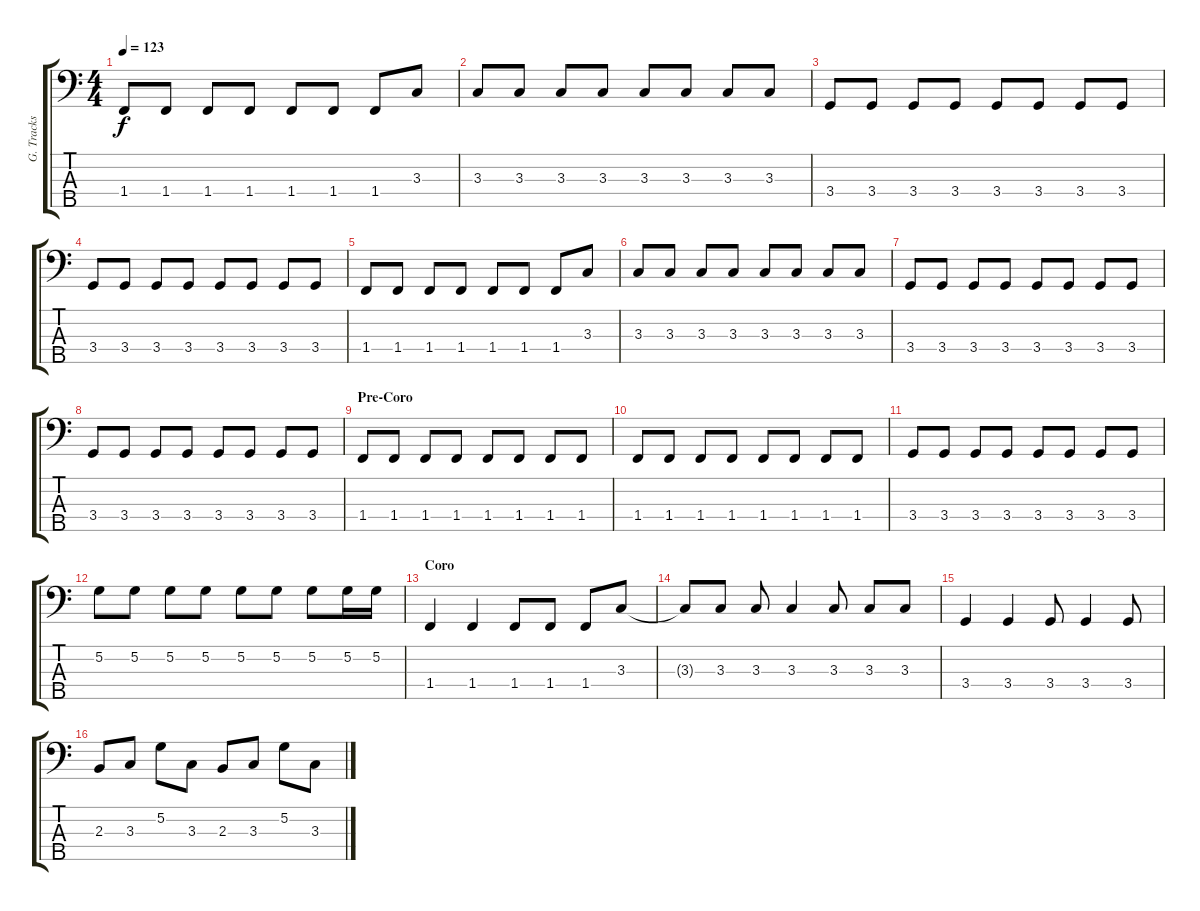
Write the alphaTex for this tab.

\track ("G. Tracks" "G. Tracks") {instrument electricbassfinger}
\staff {score tabs}
\tuning (G2 D2 A1 E1 B0) {hide}
\ts (4 4)
\tempo 123
\clef f4
\ks c
1.4.8{dy f} 1.4.8 1.4.8 1.4.8 1.4.8 1.4.8 1.4.8 3.3.8 |
3.3.8 3.3.8 3.3.8 3.3.8 3.3.8 3.3.8 3.3.8 3.3.8 |
3.4.8 3.4.8 3.4.8 3.4.8 3.4.8 3.4.8 3.4.8 3.4.8 |
3.4.8 3.4.8 3.4.8 3.4.8 3.4.8 3.4.8 3.4.8 3.4.8 |
1.4.8 1.4.8 1.4.8 1.4.8 1.4.8 1.4.8 1.4.8 3.3.8 |
3.3.8 3.3.8 3.3.8 3.3.8 3.3.8 3.3.8 3.3.8 3.3.8 |
3.4.8 3.4.8 3.4.8 3.4.8 3.4.8 3.4.8 3.4.8 3.4.8 |
3.4.8 3.4.8 3.4.8 3.4.8 3.4.8 3.4.8 3.4.8 3.4.8 |
\section ("" "Pre-Coro")
1.4.8 1.4.8 1.4.8 1.4.8 1.4.8 1.4.8 1.4.8 1.4.8 |
1.4.8 1.4.8 1.4.8 1.4.8 1.4.8 1.4.8 1.4.8 1.4.8 |
3.4.8 3.4.8 3.4.8 3.4.8 3.4.8 3.4.8 3.4.8 3.4.8 |
5.2.8 5.2.8 5.2.8 5.2.8 5.2.8 5.2.8 5.2.8 5.2.16 5.2.16 |
\section ("" "Coro")
1.4.4 1.4.4 1.4.8 1.4.8 1.4.8 3.3.8 |
3.3{t}.8 3.3.8 3.3.8 3.3.4 3.3.8 3.3.8 3.3.8 |
3.4.4 3.4.4 3.4.8 3.4.4 3.4.8 |
2.3.8 3.3.8 5.2.8 3.3.8 2.3.8 3.3.8 5.2.8 3.3.8
